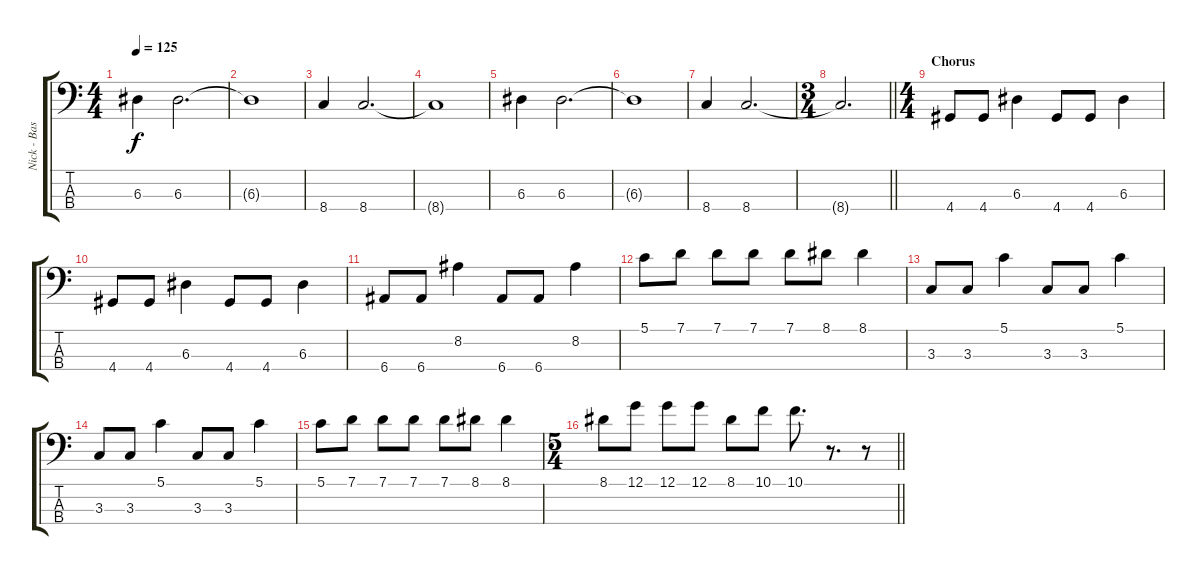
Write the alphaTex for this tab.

\track ("Nick - Bass" "Nick - Bas") {instrument electricbassfinger}
\staff {score tabs}
\tuning (G2 D2 A1 E1) {hide}
\ts (4 4)
\tempo 125
\clef f4
\ks c
6.3.4{dy f} 6.3.2{d} |
6.3{t}.1 |
8.4.4 8.4.2{d} |
8.4{t}.1 |
6.3.4 6.3.2{d} |
6.3{t}.1 |
8.4.4 8.4.2{d} |
\ts (3 4)
\barLineRight lightlight
8.4{t}.2{d} |
\ts (4 4)
\section ("" "Chorus")
4.4.8 4.4.8 6.3.4 4.4.8 4.4.8 6.3.4 |
4.4.8 4.4.8 6.3.4 4.4.8 4.4.8 6.3.4 |
6.4.8 6.4.8 8.2.4 6.4.8 6.4.8 8.2.4 |
5.1.8 7.1.8 7.1.8 7.1.8 7.1.8 8.1.8 8.1.4 |
3.3.8 3.3.8 5.1.4 3.3.8 3.3.8 5.1.4 |
3.3.8 3.3.8 5.1.4 3.3.8 3.3.8 5.1.4 |
5.1.8 7.1.8 7.1.8 7.1.8 7.1.8 8.1.8 8.1.4 |
\ts (5 4)
\barLineRight lightlight
8.1.8 12.1.8 12.1.8 12.1.8 8.1.8 10.1.8 10.1.8{d} r.8{d} r.8
